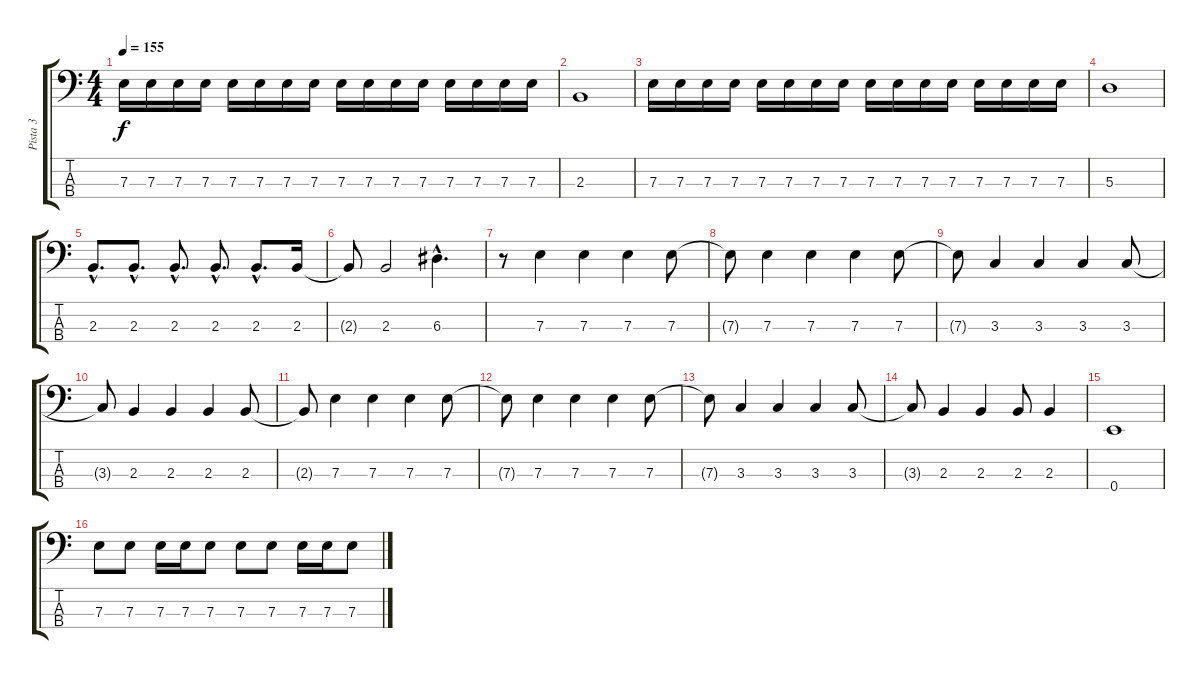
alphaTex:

\track ("Pista 3" "Pista 3") {instrument electricbassfinger}
\staff {score tabs}
\tuning (G2 D2 A1 E1) {hide}
\ts (4 4)
\tempo 155
\clef f4
\ks c
7.3.16{dy f} 7.3.16 7.3.16 7.3.16 7.3.16 7.3.16 7.3.16 7.3.16 7.3.16 7.3.16 7.3.16 7.3.16 7.3.16 7.3.16 7.3.16 7.3.16 |
2.3.1 |
7.3.16 7.3.16 7.3.16 7.3.16 7.3.16 7.3.16 7.3.16 7.3.16 7.3.16 7.3.16 7.3.16 7.3.16 7.3.16 7.3.16 7.3.16 7.3.16 |
5.3.1 |
2.3{hac}.8{d} 2.3{hac}.8{d} 2.3{hac}.8{d} 2.3{hac}.8{d} 2.3{hac}.8{d} 2.3.16 |
2.3{t}.8 2.3.2 6.3{hac}.4{d} |
r.8 7.3.4 7.3.4 7.3.4 7.3.8 |
7.3{t}.8 7.3.4 7.3.4 7.3.4 7.3.8 |
7.3{t}.8 3.3.4 3.3.4 3.3.4 3.3.8 |
3.3{t}.8 2.3.4 2.3.4 2.3.4 2.3.8 |
2.3{t}.8 7.3.4 7.3.4 7.3.4 7.3.8 |
7.3{t}.8 7.3.4 7.3.4 7.3.4 7.3.8 |
7.3{t}.8 3.3.4 3.3.4 3.3.4 3.3.8 |
3.3{t}.8 2.3.4 2.3.4 2.3.8 2.3.4 |
0.4.1 |
7.3.8 7.3.8 7.3.16 7.3.16 7.3.8 7.3.8 7.3.8 7.3.16 7.3.16 7.3.8
